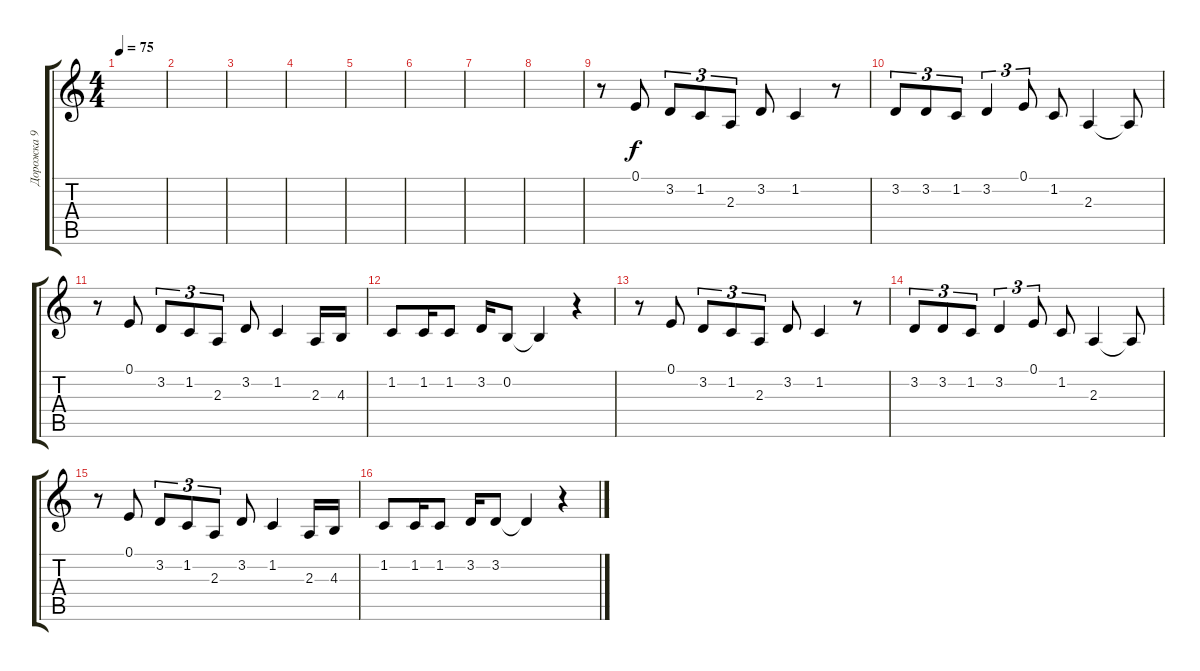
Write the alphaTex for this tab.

\track ("Дорожка 9" "Дорожка 9") {instrument fx5brightness}
\staff {score tabs}
\tuning (E4 B3 G3 D3 A2 E2) {hide}
\ts (4 4)
\tempo 75
\clef g2
\ks c
|
|
|
|
|
|
|
|
r.8 0.1.8 3.2.8{tu (3 2)} 1.2.8{tu (3 2)} 2.3.8{tu (3 2)} 3.2.8 1.2.4 r.8 |
3.2.8{tu (3 2)} 3.2.8{tu (3 2)} 1.2.8{tu (3 2)} 3.2.4{tu (3 2)} 0.1.8{tu (3 2)} 1.2.8 2.3.4 2.3{t}.8 |
r.8 0.1.8 3.2.8{tu (3 2)} 1.2.8{tu (3 2)} 2.3.8{tu (3 2)} 3.2.8 1.2.4 2.3.16 4.3.16 |
1.2.8 1.2.16 1.2.8 3.2.16 0.2.8 0.2{t}.4 r.4 |
r.8 0.1.8 3.2.8{tu (3 2)} 1.2.8{tu (3 2)} 2.3.8{tu (3 2)} 3.2.8 1.2.4 r.8 |
3.2.8{tu (3 2)} 3.2.8{tu (3 2)} 1.2.8{tu (3 2)} 3.2.4{tu (3 2)} 0.1.8{tu (3 2)} 1.2.8 2.3.4 2.3{t}.8 |
r.8 0.1.8 3.2.8{tu (3 2)} 1.2.8{tu (3 2)} 2.3.8{tu (3 2)} 3.2.8 1.2.4 2.3.16 4.3.16 |
1.2.8 1.2.16 1.2.8 3.2.16 3.2.8 3.2{t}.4 r.4
